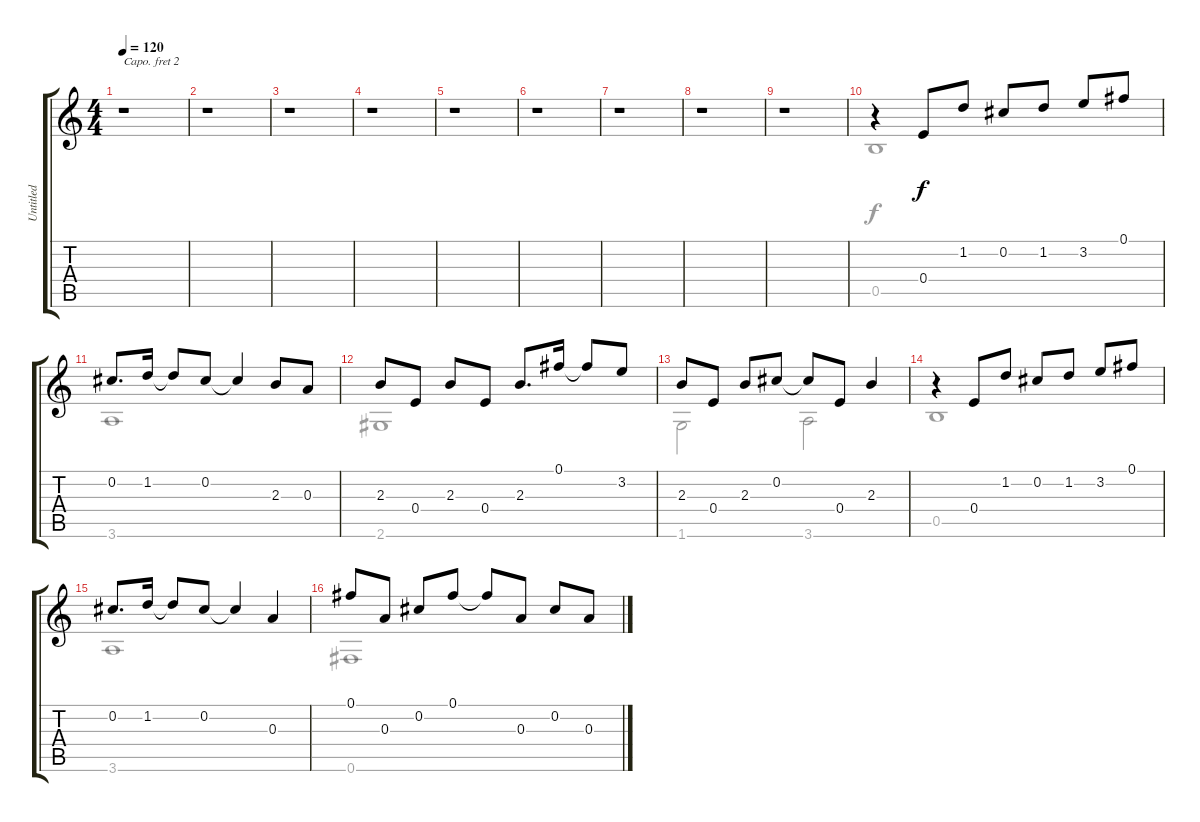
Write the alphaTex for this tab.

\track ("Untitled" "Untitled") {instrument acousticguitarnylon}
\staff {score tabs}
\capo 2
\tuning (E4 B3 G3 D3 A2 E2) {hide}
\voice
\ts (4 4)
\tempo 120
\clef g2
\ks c
r.1{dy f} |
r.1 |
r.1 |
r.1 |
r.1 |
r.1 |
r.1 |
r.1 |
r.1 |
r.4 0.4.8 1.2.8 0.2.8 1.2.8 3.2.8 0.1.8 |
0.2.8{d} 1.2.16 1.2{t}.8 0.2.8 0.2{t}.4 2.3.8 0.3.8 |
2.3.8 0.4.8 2.3.8 0.4.8 2.3.8{d} 0.1.16 0.1{t}.8 3.2.8 |
2.3.8 0.4.8 2.3.8 0.2.8 0.2{t}.8 0.4.8 2.3.4 |
r.4 0.4.8 1.2.8 0.2.8 1.2.8 3.2.8 0.1.8 |
0.2.8{d} 1.2.16 1.2{t}.8 0.2.8 0.2{t}.4 0.3.4 |
0.1.8 0.3.8 0.2.8 0.1.8 0.1{t}.8 0.3.8 0.2.8 0.3.8
\voice
\clef g2
\ottava regular
\simile none
\ks c
|
|
|
|
|
|
|
|
|
0.5.1 |
3.6.1 |
2.6.1 |
1.6.2 3.6.2 |
0.5.1 |
3.6.1 |
0.6.1
